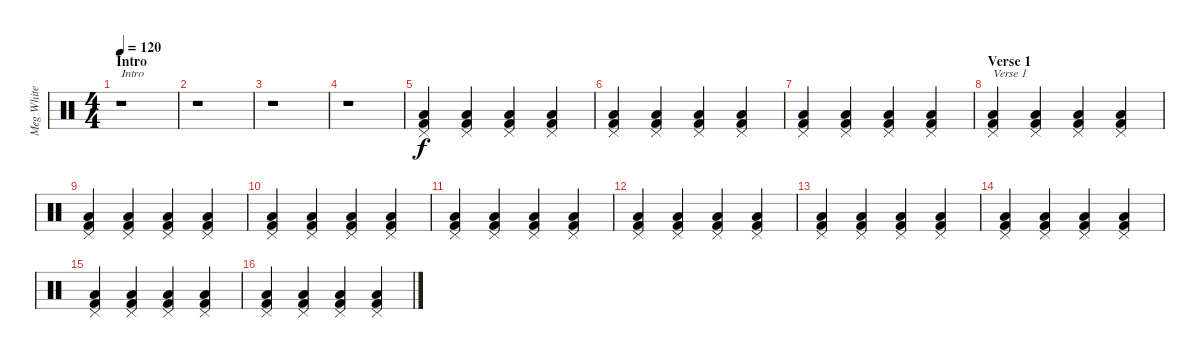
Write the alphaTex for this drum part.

\track ("Meg White" "Meg White") {instrument percussion}
\staff {score}
\articulation defaults
\ts (4 4)
\section ("" "Intro")
\tempo 120
\clef neutral
\ks c
r.1{txt "Intro" dy f} |
r.1 |
r.1 |
r.1 |
("Pedal Hi-Hat (hit)" "Low Floor Tom (hit)" "Kick (hit) 2").4 ("Pedal Hi-Hat (hit)" "Low Floor Tom (hit)" "Kick (hit) 2").4 ("Pedal Hi-Hat (hit)" "Low Floor Tom (hit)" "Kick (hit) 2").4 ("Pedal Hi-Hat (hit)" "Low Floor Tom (hit)" "Kick (hit) 2").4 |
("Pedal Hi-Hat (hit)" "Low Floor Tom (hit)" "Kick (hit) 2").4 ("Pedal Hi-Hat (hit)" "Low Floor Tom (hit)" "Kick (hit) 2").4 ("Pedal Hi-Hat (hit)" "Low Floor Tom (hit)" "Kick (hit) 2").4 ("Pedal Hi-Hat (hit)" "Low Floor Tom (hit)" "Kick (hit) 2").4 |
("Pedal Hi-Hat (hit)" "Low Floor Tom (hit)" "Kick (hit) 2").4 ("Pedal Hi-Hat (hit)" "Low Floor Tom (hit)" "Kick (hit) 2").4 ("Pedal Hi-Hat (hit)" "Low Floor Tom (hit)" "Kick (hit) 2").4 ("Pedal Hi-Hat (hit)" "Low Floor Tom (hit)" "Kick (hit) 2").4 |
\section ("" "Verse 1")
("Pedal Hi-Hat (hit)" "Low Floor Tom (hit)" "Kick (hit) 2").4{txt "Verse 1"} ("Pedal Hi-Hat (hit)" "Low Floor Tom (hit)" "Kick (hit) 2").4 ("Pedal Hi-Hat (hit)" "Low Floor Tom (hit)" "Kick (hit) 2").4 ("Pedal Hi-Hat (hit)" "Low Floor Tom (hit)" "Kick (hit) 2").4 |
("Pedal Hi-Hat (hit)" "Low Floor Tom (hit)" "Kick (hit) 2").4 ("Pedal Hi-Hat (hit)" "Low Floor Tom (hit)" "Kick (hit) 2").4 ("Pedal Hi-Hat (hit)" "Low Floor Tom (hit)" "Kick (hit) 2").4 ("Pedal Hi-Hat (hit)" "Low Floor Tom (hit)" "Kick (hit) 2").4 |
("Pedal Hi-Hat (hit)" "Low Floor Tom (hit)" "Kick (hit) 2").4 ("Pedal Hi-Hat (hit)" "Low Floor Tom (hit)" "Kick (hit) 2").4 ("Pedal Hi-Hat (hit)" "Low Floor Tom (hit)" "Kick (hit) 2").4 ("Pedal Hi-Hat (hit)" "Low Floor Tom (hit)" "Kick (hit) 2").4 |
("Pedal Hi-Hat (hit)" "Low Floor Tom (hit)" "Kick (hit) 2").4 ("Pedal Hi-Hat (hit)" "Low Floor Tom (hit)" "Kick (hit) 2").4 ("Pedal Hi-Hat (hit)" "Low Floor Tom (hit)" "Kick (hit) 2").4 ("Pedal Hi-Hat (hit)" "Low Floor Tom (hit)" "Kick (hit) 2").4 |
("Pedal Hi-Hat (hit)" "Low Floor Tom (hit)" "Kick (hit) 2").4 ("Pedal Hi-Hat (hit)" "Low Floor Tom (hit)" "Kick (hit) 2").4 ("Pedal Hi-Hat (hit)" "Low Floor Tom (hit)" "Kick (hit) 2").4 ("Pedal Hi-Hat (hit)" "Low Floor Tom (hit)" "Kick (hit) 2").4 |
("Pedal Hi-Hat (hit)" "Low Floor Tom (hit)" "Kick (hit) 2").4 ("Pedal Hi-Hat (hit)" "Low Floor Tom (hit)" "Kick (hit) 2").4 ("Pedal Hi-Hat (hit)" "Low Floor Tom (hit)" "Kick (hit) 2").4 ("Pedal Hi-Hat (hit)" "Low Floor Tom (hit)" "Kick (hit) 2").4 |
("Pedal Hi-Hat (hit)" "Low Floor Tom (hit)" "Kick (hit) 2").4 ("Pedal Hi-Hat (hit)" "Low Floor Tom (hit)" "Kick (hit) 2").4 ("Pedal Hi-Hat (hit)" "Low Floor Tom (hit)" "Kick (hit) 2").4 ("Pedal Hi-Hat (hit)" "Low Floor Tom (hit)" "Kick (hit) 2").4 |
("Pedal Hi-Hat (hit)" "Low Floor Tom (hit)" "Kick (hit) 2").4 ("Pedal Hi-Hat (hit)" "Low Floor Tom (hit)" "Kick (hit) 2").4 ("Pedal Hi-Hat (hit)" "Low Floor Tom (hit)" "Kick (hit) 2").4 ("Pedal Hi-Hat (hit)" "Low Floor Tom (hit)" "Kick (hit) 2").4 |
("Pedal Hi-Hat (hit)" "Low Floor Tom (hit)" "Kick (hit) 2").4 ("Pedal Hi-Hat (hit)" "Low Floor Tom (hit)" "Kick (hit) 2").4 ("Pedal Hi-Hat (hit)" "Low Floor Tom (hit)" "Kick (hit) 2").4 ("Pedal Hi-Hat (hit)" "Low Floor Tom (hit)" "Kick (hit) 2").4
